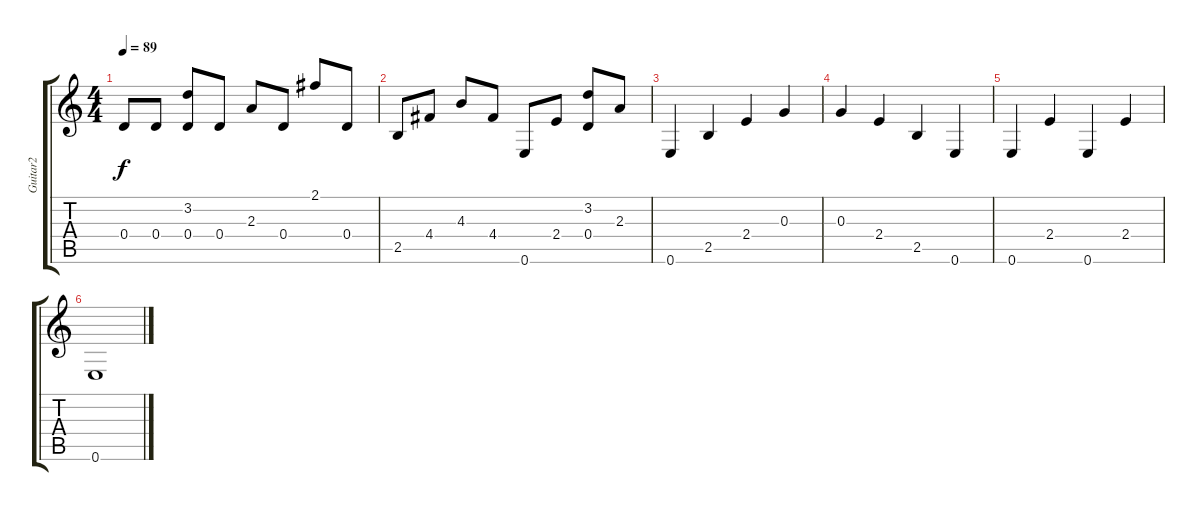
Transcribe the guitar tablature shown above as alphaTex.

\track ("Guitar2" "Guitar2") {instrument acousticguitarsteel}
\staff {score tabs}
\tuning (E4 B3 G3 D3 A2 E2) {hide}
\ts (4 4)
\tempo 89
\clef g2
\ks c
0.4.8{dy f} 0.4.8 (3.2 0.4).8 0.4.8 2.3.8 0.4.8 2.1.8 0.4.8 |
2.5.8 4.4.8 4.3.8 4.4.8 0.6.8 2.4.8 (3.2 0.4).8 2.3.8 |
0.6.4 2.5.4 2.4.4 0.3.4 |
0.3.4 2.4.4 2.5.4 0.6.4 |
0.6.4 2.4.4 0.6.4 2.4.4 |
0.6.1
